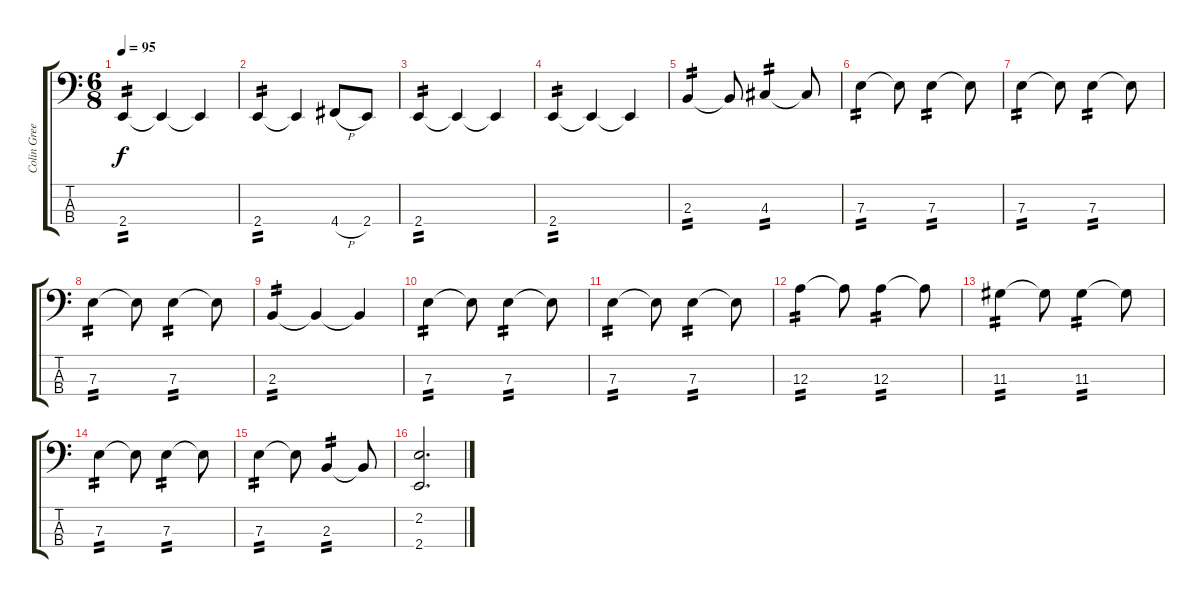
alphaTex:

\track ("Colin Greenwood (Basse)" "Colin Gree") {instrument electricbassfinger}
\staff {score tabs}
\tuning (G2 D2 A1 D1) {hide}
\ts (6 8)
\tempo 95
\clef f4
\ks c
2.4.4{tp 2 dy f} 2.4{t}.4 2.4{t}.4 |
2.4.4{tp 2} 2.4{t}.4 4.4{h}.8 2.4.8 |
2.4.4{tp 2} 2.4{t}.4 2.4{t}.4 |
2.4.4{tp 2} 2.4{t}.4 2.4{t}.4 |
2.3.4{tp 2} 2.3{t}.8 4.3.4{tp 2} 4.3{t}.8 |
7.3.4{tp 2} 7.3{t}.8 7.3.4{tp 2} 7.3{t}.8 |
7.3.4{tp 2} 7.3{t}.8 7.3.4{tp 2} 7.3{t}.8 |
7.3.4{tp 2} 7.3{t}.8 7.3.4{tp 2} 7.3{t}.8 |
2.3.4{tp 2} 2.3{t}.4 2.3{t}.4 |
7.3.4{tp 2} 7.3{t}.8 7.3.4{tp 2} 7.3{t}.8 |
7.3.4{tp 2} 7.3{t}.8 7.3.4{tp 2} 7.3{t}.8 |
12.3.4{tp 2} 12.3{t}.8 12.3.4{tp 2} 12.3{t}.8 |
11.3.4{tp 2} 11.3{t}.8 11.3.4{tp 2} 11.3{t}.8 |
7.3.4{tp 2} 7.3{t}.8 7.3.4{tp 2} 7.3{t}.8 |
7.3.4{tp 2} 7.3{t}.8 2.3.4{tp 2} 2.3{t}.8 |
(2.2 2.4).2{d}
